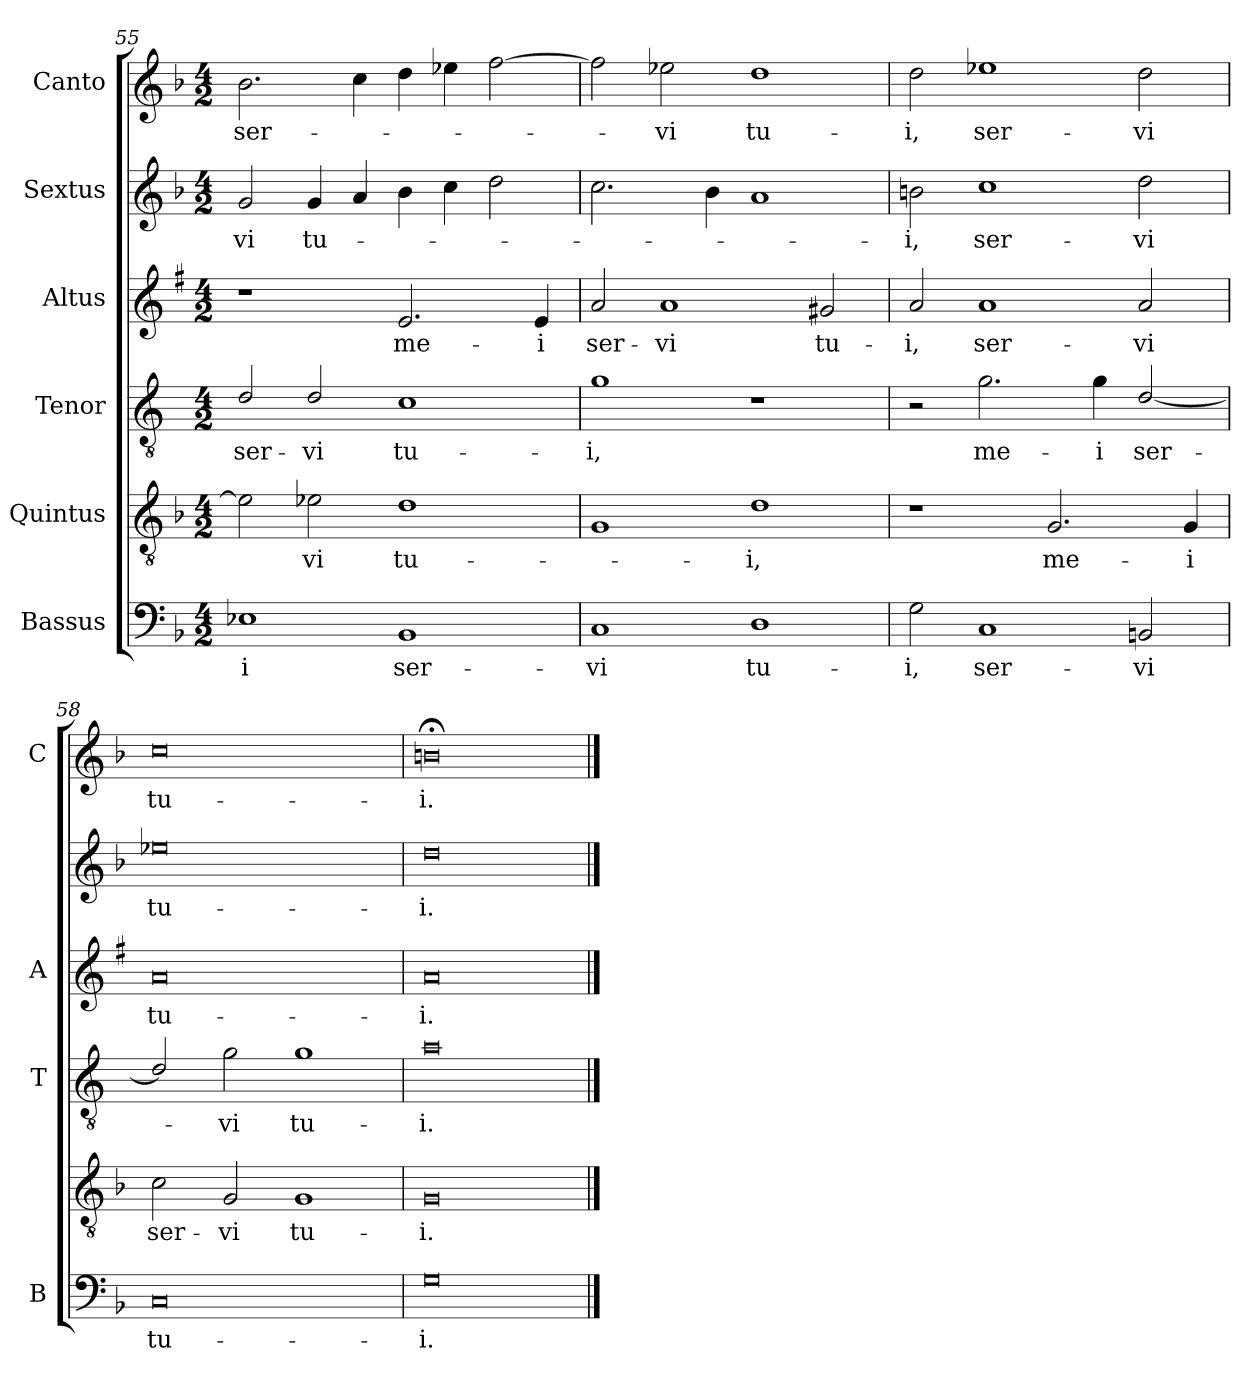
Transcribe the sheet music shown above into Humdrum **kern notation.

**kern	**text	**kern	**text	**kern	**text	**kern	**text	**kern	**text	**kern	**text
*part6	*part6	*part5	*part5	*part4	*part4	*part3	*part3	*part2	*part2	*part1	*part1
*staff6	*staff6	*staff5	*staff5	*staff4	*staff4	*staff3	*staff3	*staff2	*staff2	*staff1	*staff1
*I"Bassus	*	*I"Quintus	*	*I"Tenor	*	*I"Altus	*	*I"Sextus	*	*I"Canto	*
*I'B	*	*	*	*I'T	*	*I'A	*	*	*	*I'C	*
!!LO:LB:g=z
*clefF4	*	*clefGv2	*	*clefGv2	*	*clefG2	*	*clefG2	*	*clefG2	*
*	*	*	*	*ITrd4c7	*	*ITrd1c2	*	*	*	*	*
*k[b-]	*	*k[b-]	*	*k[b-]	*	*k[b-]	*	*k[b-]	*	*k[b-]	*
*F:	*	*F:	*	*F:	*	*F:	*	*F:	*	*F:	*
*M4/2	*	*M4/2	*	*M4/2	*	*M4/2	*	*M4/2	*	*M4/2	*
=55	=55	=55	=55	=55	=55	=55	=55	=55	=55	=55	=55
!	!LO:LY:b	!	!	!	!LO:LY:b	!	!	!	!LO:LY:b	!	!LO:LY:b
1E-X	-i	2e-\]	.	2G/	ser-	1r	.	2g/	-vi	2.b-\	ser-
!	!	!	!LO:LY:b	!	!LO:LY:b	!	!	!	!LO:LY:b	!	!
.	.	2e-X\	-vi	2G/	-vi	.	.	4g/	tu-	.	.
.	.	.	.	.	.	.	.	4a/	.	4cc\	.
!	!LO:LY:b	!	!LO:LY:b	!	!LO:LY:b	!	!LO:LY:b	!	!	!	!
1BB-	ser-	1d	tu-	1F	tu-	2.d/	me-	4b-\	.	4dd\	.
.	.	.	.	.	.	.	.	4cc\	.	4ee-X\	.
.	.	.	.	.	.	.	.	2dd\	.	[2ff\	.
!	!	!	!	!	!	!	!LO:LY:b	!	!	!	!
.	.	.	.	.	.	4d/	-i	.	.	.	.
=56	=56	=56	=56	=56	=56	=56	=56	=56	=56	=56	=56
!	!LO:LY:b	!	!	!	!LO:LY:b	!	!LO:LY:b	!	!	!	!
1C	-vi	1G	.	1c	-i,	2g/	ser-	2.cc\	.	2ff\]	.
!	!	!	!	!	!	!	!LO:LY:b	!	!	!	!LO:LY:b
.	.	.	.	.	.	1g	-vi	.	.	2ee-X\	-vi
.	.	.	.	.	.	.	.	4b-\	.	.	.
!	!LO:LY:b	!	!LO:LY:b	!	!	!	!	!	!	!	!LO:LY:b
1D	tu-	1d	-i,	1r	.	.	.	1a	.	1dd	tu-
!	!	!	!	!	!	!	!LO:LY:b	!	!	!	!
.	.	.	.	.	.	2f#X/	tu-	.	.	.	.
=57	=57	=57	=57	=57	=57	=57	=57	=57	=57	=57	=57
!	!LO:LY:b	!	!	!	!	!	!LO:LY:b	!	!LO:LY:b	!	!LO:LY:b
2G\	-i,	1r	.	2r	.	2g/	-i,	2bn\	-i,	2dd\	-i,
!	!LO:LY:b	!	!	!	!LO:LY:b	!	!LO:LY:b	!	!LO:LY:b	!	!LO:LY:b
1C	ser-	.	.	2.c\	me-	1g	ser-	1cc	ser-	1ee-X	ser-
!	!	!	!LO:LY:b	!	!	!	!	!	!	!	!
.	.	2.G/	me-	.	.	.	.	.	.	.	.
!	!	!	!	!	!LO:LY:b	!	!	!	!	!	!
.	.	.	.	4c\	-i	.	.	.	.	.	.
!	!LO:LY:b	!	!	!	!LO:LY:b	!	!LO:LY:b	!	!LO:LY:b	!	!LO:LY:b
2BBn/	-vi	.	.	[2G/	ser-	2g/	-vi	2dd\	-vi	2dd\	-vi
!	!	!	!LO:LY:b	!	!	!	!	!	!	!	!
.	.	4G/	-i	.	.	.	.	.	.	.	.
=58	=58	=58	=58	=58	=58	=58	=58	=58	=58	=58	=58
!	!LO:LY:b	!	!LO:LY:b	!	!	!	!LO:LY:b	!	!LO:LY:b	!	!LO:LY:b
0C	tu-	2c\	ser-	2G/]	.	0g	tu-	0ee-X	tu-	0cc	tu-
!	!	!	!LO:LY:b	!	!LO:LY:b	!	!	!	!	!	!
.	.	2G/	-vi	2c\	-vi	.	.	.	.	.	.
!	!	!	!LO:LY:b	!	!LO:LY:b	!	!	!	!	!	!
.	.	1G	tu-	1c	tu-	.	.	.	.	.	.
=59	=59	=59	=59	=59	=59	=59	=59	=59	=59	=59	=59
!	!LO:LY:b	!	!LO:LY:b	!	!LO:LY:b	!	!LO:LY:b	!	!LO:LY:b	!	!LO:LY:b
0G	-i.	0G	-i.	0d	-i.	0g	-i.	0dd	-i.	0bn;<	-i.
==	==	==	==	==	==	==	==	==	==	==	==
*-	*-	*-	*-	*-	*-	*-	*-	*-	*-	*-	*-
